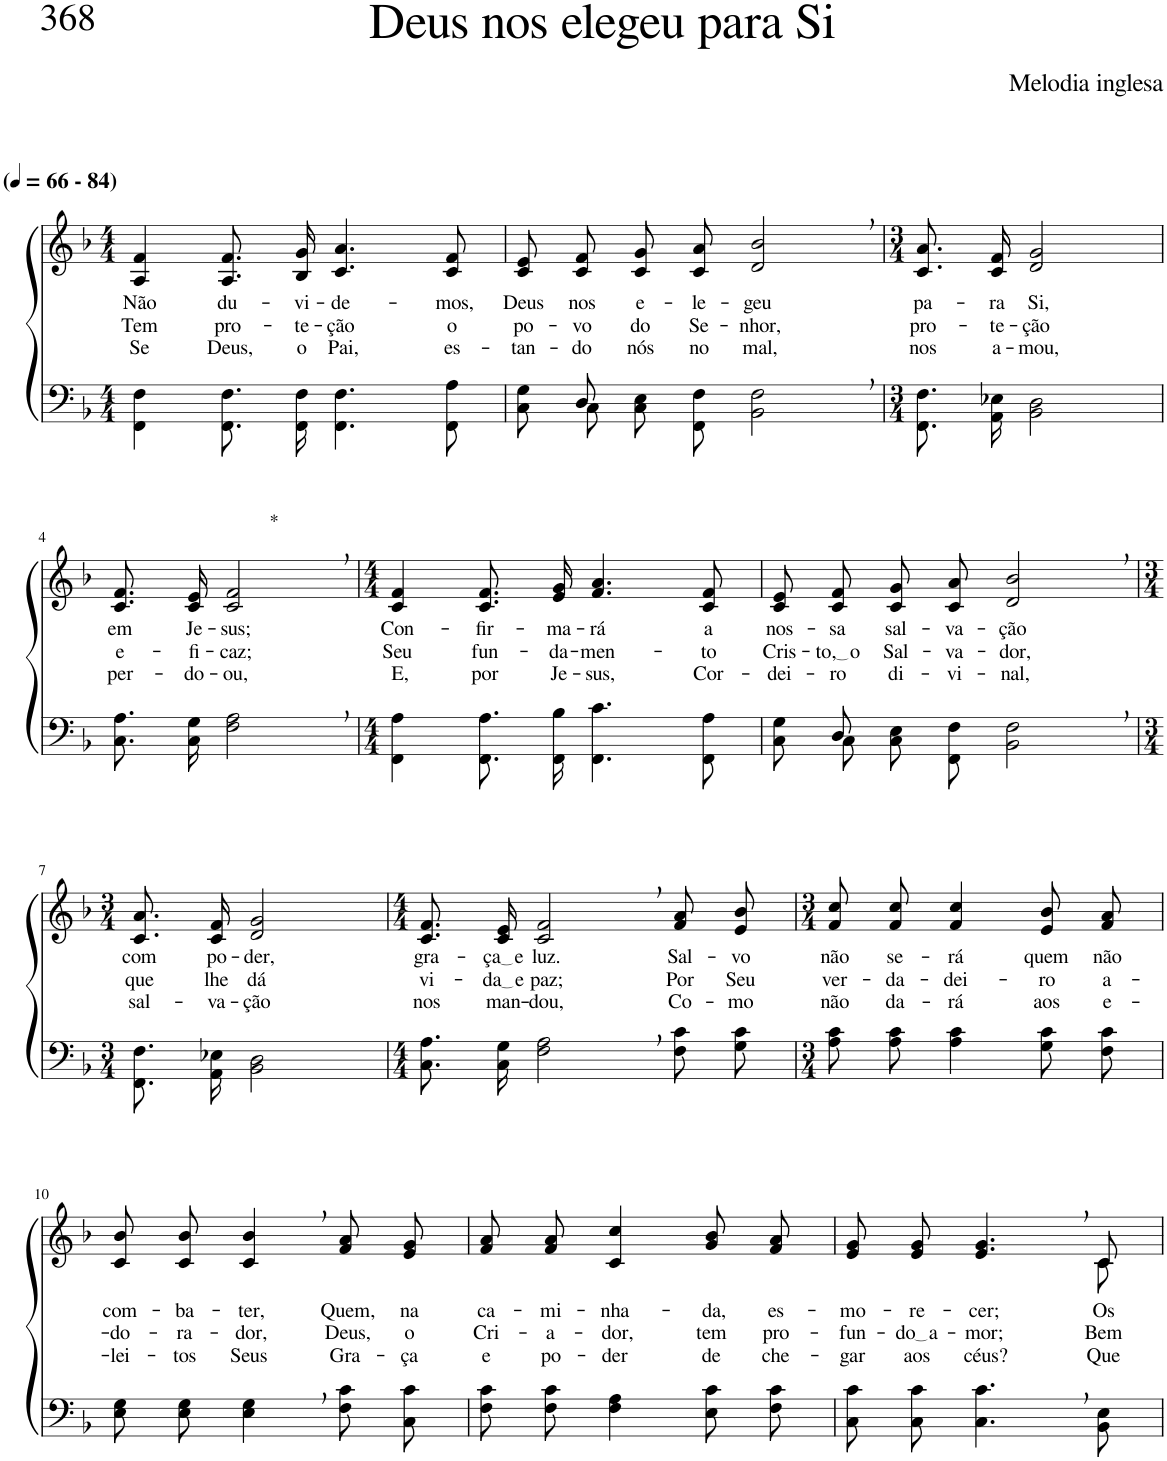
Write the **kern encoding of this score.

**kern	**kern	**text	**text	**text
*part2	*part1	*part1	*part1	*part1
*staff2	*staff1	*staff1	*staff1	*staff1
*I"Parte III e IV	*I"Parte I e II	*	*	*
*clefF4	*clefG2	*	*	*
*Trd-1c-2	*Trd-1c-2	*	*	*
*k[b-]	*k[b-]	*	*	*
*M4/4	*M4/4	*	*	*
*MM66	*MM66	*	*	*
=1	=1	=1	=1	=1
!	!LO:TX:a:B:t=(	!	!	!
!	!LO:TX:a:B:t=- 84)	!	!	!
!	!	!LO:LY:b	!LO:LY:b	!LO:LY:b
4FF\ 4F\	4A/ 4f/	Não	Tem	Se
!	!	!LO:LY:b	!LO:LY:b	!LO:LY:b
8.FF/ 8.F/L	8.A/ 8.f/L	du-	pro-	Deus,
!	!	!LO:LY:b	!LO:LY:b	!LO:LY:b
16FF/ 16F/Jk	16B-/ 16g/Jk	-vi-	-te-	o
!	!	!LO:LY:b	!LO:LY:b	!LO:LY:b
4.FF\ 4.F\	4.c/ 4.a/	-de-	-ção	Pai,
!	!	!LO:LY:b	!LO:LY:b	!LO:LY:b
8FF\ 8A\	8c/ 8f/	-mos,	o	es-
=2	=2	=2	=2	=2
*^	*	*	*	*
!	!	!	!LO:LY:b	!LO:LY:b	!LO:LY:b
8ryy	8C/ 8G/L	8c/ 8e/L	Deus	po-	-tan-
!	!	!	!LO:LY:b	!LO:LY:b	!LO:LY:b
8D/	8C/J	8c/ 8f/J	nos	-vo	-do
!	!	!	!LO:LY:b	!LO:LY:b	!LO:LY:b
2.ryy	8C\ 8E\L	8c/ 8g/L	e-	do	nós
!	!	!	!LO:LY:b	!LO:LY:b	!LO:LY:b
.	8FF\ 8F\J	8c/ 8a/J	-le-	Se-	no
!	!	!	!LO:LY:b	!LO:LY:b	!LO:LY:b
.	2BB-\ 2F\	2d/, 2b-/,	-geu	-nhor,	mal,
*v	*v	*	*	*	*
=3	=3	=3	=3	=3
*M3/4	*M3/4	*	*	*
*^	*	*	*	*
!	!	!	!LO:LY:b	!LO:LY:b	!LO:LY:b
*v	*v	*	*	*	*
8.FF/ 8.F/L	8.c/ 8.a/L	pa-	pro-	nos
!	!	!LO:LY:b	!LO:LY:b	!LO:LY:b
16AA/ 16E-X/Jk	16c/ 16f/Jk	-ra	-te-	a-
!	!	!LO:LY:b	!LO:LY:b	!LO:LY:b
2BB-\ 2D\	2d/ 2g/	Si,	-ção	-mou,
!!LO:LB:g=z
=4	=4	=4	=4	=4
!	!	!LO:LY:b	!LO:LY:b	!LO:LY:b
8.C\ 8.A\L	8.c/ 8.f/L	em	e-	per-
!	!	!LO:LY:b	!LO:LY:b	!LO:LY:b
16C\ 16G\Jk	16c/ 16e/Jk	Je-	-fi-	-do-
!	!LO:TX:a:t=*	!	!	!
!	!	!LO:LY:b	!LO:LY:b	!LO:LY:b
2F\, 2A\,	2c/, 2f/,	-sus;	-caz;	-ou,
=5	=5	=5	=5	=5
*M4/4	*M4/4	*	*	*
!	!	!LO:LY:b	!LO:LY:b	!LO:LY:b
4FF\ 4A\	4c/ 4f/	Con-	Seu	E,
!	!	!LO:LY:b	!LO:LY:b	!LO:LY:b
8.FF\ 8.A\L	8.c/ 8.f/L	-fir-	fun-	por
!	!	!LO:LY:b	!LO:LY:b	!LO:LY:b
16FF\ 16B-\Jk	16e/ 16g/Jk	-ma-	-da-	Je-
!	!	!LO:LY:b	!LO:LY:b	!LO:LY:b
4.FF\ 4.c\	4.f/ 4.a/	-rá	-men-	-sus,
!	!	!LO:LY:b	!LO:LY:b	!LO:LY:b
8FF\ 8A\	8c/ 8f/	a	-to	Cor-
=6	=6	=6	=6	=6
*^	*	*	*	*
!	!	!	!LO:LY:b	!LO:LY:b	!LO:LY:b
8ryy	8C/ 8G/L	8c/ 8e/L	nos-	Cris-	-dei-
!	!	!	!LO:LY:b	!LO:LY:b	!LO:LY:b
8D/	8C/J	8c/ 8f/J	-sa	to, o	-ro
!	!	!	!LO:LY:b	!LO:LY:b	!LO:LY:b
2.ryy	8C\ 8E\L	8c/ 8g/L	sal-	Sal-	di-
!	!	!	!LO:LY:b	!LO:LY:b	!LO:LY:b
.	8FF\ 8F\J	8c/ 8a/J	-va-	-va-	-vi-
!	!	!	!LO:LY:b	!LO:LY:b	!LO:LY:b
.	2BB-\ 2F\	2d/, 2b-/,	-ção	-dor,	-nal,
*v	*v	*	*	*	*
!!LO:LB:g=z
=7	=7	=7	=7	=7
*M3/4	*M3/4	*	*	*
*^	*	*	*	*
!	!	!	!LO:LY:b	!LO:LY:b	!LO:LY:b
*v	*v	*	*	*	*
8.FF/ 8.F/L	8.c/ 8.a/L	com	que	sal-
!	!	!LO:LY:b	!LO:LY:b	!LO:LY:b
16AA/ 16E-X/Jk	16c/ 16f/Jk	po-	lhe	-va-
!	!	!LO:LY:b	!LO:LY:b	!LO:LY:b
2BB-\ 2D\	2d/ 2g/	-der,	dá	-ção
=8	=8	=8	=8	=8
*M4/4	*M4/4	*	*	*
!	!	!LO:LY:b	!LO:LY:b	!LO:LY:b
8.C\ 8.A\L	8.c/ 8.f/L	gra-	vi-	nos
!	!	!LO:LY:b	!LO:LY:b	!LO:LY:b
16C\ 16G\Jk	16c/ 16e/Jk	ça e	da e	man-
!	!	!LO:LY:b	!LO:LY:b	!LO:LY:b
2F\, 2A\,	2c/, 2f/,	luz.	paz;	-dou,
!	!	!LO:LY:b	!LO:LY:b	!LO:LY:b
8F\ 8c\L	8f/ 8a/L	Sal-	Por	Co-
!	!	!LO:LY:b	!LO:LY:b	!LO:LY:b
8G\ 8c\J	8e/ 8b-/J	-vo	Seu	-mo
=9	=9	=9	=9	=9
*M3/4	*M3/4	*	*	*
!	!	!LO:LY:b	!LO:LY:b	!LO:LY:b
8A\ 8c\L	8f/ 8cc/L	não	ver-	não
!	!	!LO:LY:b	!LO:LY:b	!LO:LY:b
8A\ 8c\J	8f/ 8cc/J	se-	-da-	da-
!	!	!LO:LY:b	!LO:LY:b	!LO:LY:b
4A\ 4c\	4f/ 4cc/	-rá	-dei-	-rá
!	!	!LO:LY:b	!LO:LY:b	!LO:LY:b
8G\ 8c\L	8e/ 8b-/L	quem	-ro	aos
!	!	!LO:LY:b	!LO:LY:b	!LO:LY:b
8F\ 8c\J	8f/ 8a/J	não	a-	e-
!!LO:LB:g=z
=10	=10	=10	=10	=10
!	!	!LO:LY:b	!LO:LY:b	!LO:LY:b
8E\ 8G\L	8c/ 8b-/L	com-	-do-	-lei-
!	!	!LO:LY:b	!LO:LY:b	!LO:LY:b
8E\ 8G\J	8c/ 8b-/J	-ba-	-ra-	-tos
!	!	!LO:LY:b	!LO:LY:b	!LO:LY:b
4E\, 4G\,	4c/, 4b-/,	-ter,	-dor,	Seus
!	!	!LO:LY:b	!LO:LY:b	!LO:LY:b
8F\ 8c\L	8f/ 8a/L	Quem,	Deus,	Gra-
!	!	!LO:LY:b	!LO:LY:b	!LO:LY:b
8C\ 8c\J	8e/ 8g/J	na	o	-ça
=11	=11	=11	=11	=11
!	!	!LO:LY:b	!LO:LY:b	!LO:LY:b
8F\ 8c\L	8f/ 8a/L	ca-	Cri-	e
!	!	!LO:LY:b	!LO:LY:b	!LO:LY:b
8F\ 8c\J	8f/ 8a/J	-mi-	-a-	po-
!	!	!LO:LY:b	!LO:LY:b	!LO:LY:b
4F\ 4A\	4c/ 4cc/	-nha-	-dor,	-der
!	!	!LO:LY:b	!LO:LY:b	!LO:LY:b
8E\ 8c\L	8g/ 8b-/L	-da,	tem	de
!	!	!LO:LY:b	!LO:LY:b	!LO:LY:b
8F\ 8c\J	8f/ 8a/J	es-	pro-	che-
=12	=12	=12	=12	=12
!	!	!LO:LY:b	!LO:LY:b	!LO:LY:b
*	*^	*	*	*
8C\ 8c\L	8e/ 8g/L	8ryy	-mo-	-fun-	-gar
!	!	!	!LO:LY:b	!LO:LY:b	!LO:LY:b
*	*v	*v	*	*	*
8C\ 8c\J	8e/ 8g/J	-re-	do a	aos
!	!	!LO:LY:b	!LO:LY:b	!LO:LY:b
4.C\, 4.c\,	4.e/, 4.g/,	-cer;	-mor;	céus?
*	*^	*	*	*
!	!	!	!LO:LY:b	!LO:LY:b	!LO:LY:b
8BB-\ 8E\	8c/	8c\	Os	Bem	Que
*	*v	*v	*	*	*
=	=	=	=	=
*-	*-	*-	*-	*-
